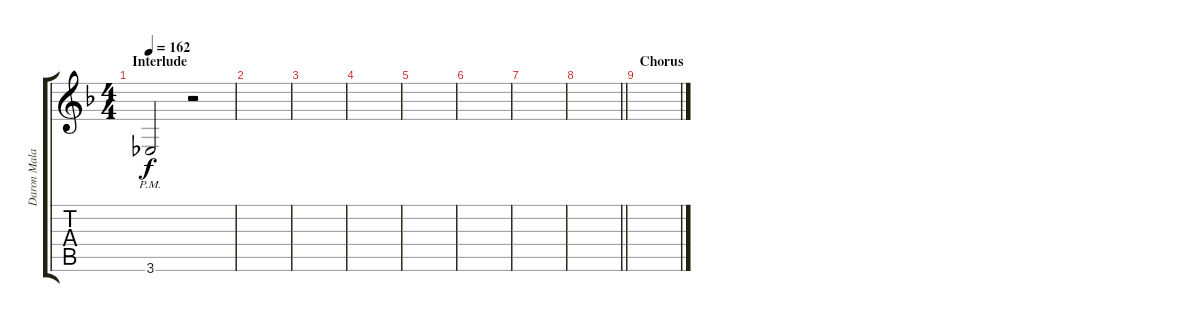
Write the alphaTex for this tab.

\track ("Daron Malakian Gtr. 3" "Daron Mala") {instrument distortionguitar}
\staff {score tabs}
\tuning (D4 A3 F3 C3 G2 C2) {hide}
\ts (4 4)
\section ("" "Interlude")
\tempo 162
\clef g2
\ks dminor
3.6{pm}.2{dy f} r.2 |
|
|
|
|
|
|
\barLineRight lightlight
|
\section ("" "Chorus")
